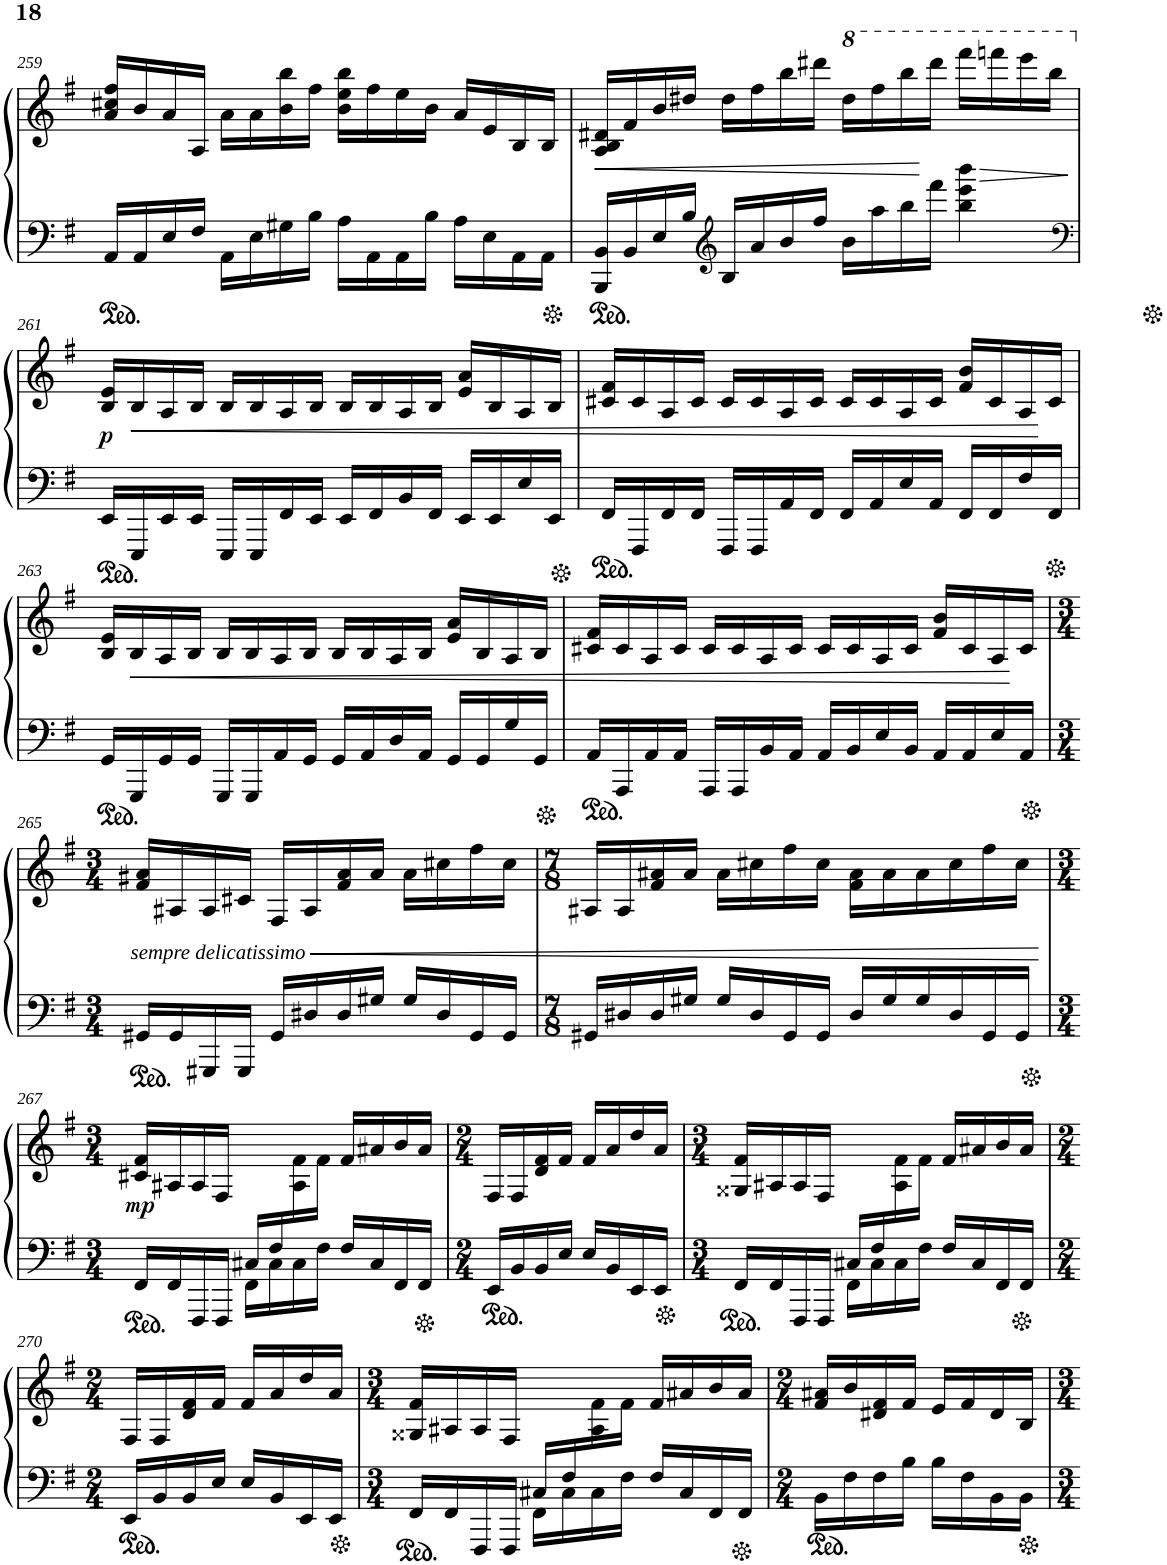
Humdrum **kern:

**kern	**kern	**dynam
*part1	*part1	*part1
*staff2	*staff1	*staff1/2
*I"Piano	*	*
*I'Pno.	*	*
!!LO:PB:g=z
*clefF4	*clefG2	*
*k[f#]	*k[f#]	*
*M4/4	*M4/4	*
=259	=259	=259
16AA/LL	16a/ 16cc#X/ 16ff#/LL	.
16AA/	16b/	.
16E/	16a/	.
16F#/JJ	16A/JJ	.
16AA\LL	16a\LL	.
16E\	16a\	.
16G#X\	16b\ 16bb\	.
16B\JJ	16ff#\JJ	.
16A\LL	16b\ 16ee\ 16bb\LL	.
16AA\	16ff#\	.
16AA\	16ee\	.
16B\JJ	16b\JJ	.
16A\LL	16a/LL	.
16E\	16e/	.
16AA\	16B/	.
16AA\JJ	16B/JJ	.
=260	=260	=260
!	!	!LO:HP:b
16BBB/ 16BB/LL	16A/ 16B/ 16d#X/LL	<
16BB/	16f#/	.
16E/	16b/	.
16B/JJ	16dd#X/JJ	.
*clefG2	*	*
16B/LL	16dd#\LL	.
16a/	16ff#\	.
16b/	16bb\	.
16ff#/JJ	16ddd#X\JJ	.
*	*8va	*
16b\LL	16ddd#\LL	.
16aa\	16fff#\	.
16bb\	16bbb\	.
16fff#\JJ	16dddd#\JJ	[
4bb\ 4eee\ 4bbb\	16ffff#\LL	.
!	!	!LO:HP:b
.	16ffffn\	>
.	16eeee\	.
.	16bbb\JJ	.
.	.	]
!!LO:LB:g=z
=261	=261	=261
*clefF4	*	*
*	*X8va	*
!	!	!LO:DY:b
16EE/LL	16B/ 16e/LL	p
!	!	!LO:HP:b
16EEE/	16B/	<
16EE/	16A/	.
16EE/JJ	16B/JJ	.
16EEE/LL	16B/LL	.
16EEE/	16B/	.
16FF#/	16A/	.
16EE/JJ	16B/JJ	.
16EE/LL	16B/LL	.
16FF#/	16B/	.
16BB/	16A/	.
16FF#/JJ	16B/JJ	.
16EE/LL	16e/ 16a/LL	.
16EE/	16B/	.
16E/	16A/	.
16EE/JJ	16B/JJ	.
=262	=262	=262
16FF#/LL	16c#X/ 16f#/LL	.
16FFF#/	16c#/	.
16FF#/	16A/	.
16FF#/JJ	16c#/JJ	.
16FFF#/LL	16c#/LL	.
16FFF#/	16c#/	.
16AA/	16A/	.
16FF#/JJ	16c#/JJ	.
16FF#/LL	16c#/LL	.
16AA/	16c#/	.
16E/	16A/	.
16AA/JJ	16c#/JJ	.
16FF#/LL	16f#/ 16b/LL	.
16FF#/	16c#/	.
16F#/	16A/	.
16FF#/JJ	16c#/JJ	[
!!LO:LB:g=z
=263	=263	=263
16GG/LL	16B/ 16e/LL	.
!	!	!LO:HP:b
16GGG/	16B/	<
16GG/	16A/	.
16GG/JJ	16B/JJ	.
16GGG/LL	16B/LL	.
16GGG/	16B/	.
16AA/	16A/	.
16GG/JJ	16B/JJ	.
16GG/LL	16B/LL	.
16AA/	16B/	.
16D/	16A/	.
16AA/JJ	16B/JJ	.
16GG/LL	16e/ 16a/LL	.
16GG/	16B/	.
16G/	16A/	.
16GG/JJ	16B/JJ	.
=264	=264	=264
16AA/LL	16c#X/ 16f#/LL	.
16AAA/	16c#/	.
16AA/	16A/	.
16AA/JJ	16c#/JJ	.
16AAA/LL	16c#/LL	.
16AAA/	16c#/	.
16BB/	16A/	.
16AA/JJ	16c#/JJ	.
16AA/LL	16c#/LL	.
16BB/	16c#/	.
16E/	16A/	.
16BB/JJ	16c#/JJ	.
16AA/LL	16f#/ 16b/LL	.
16AA/	16c#/	.
16E/	16A/	.
16AA/JJ	16c#/JJ	[
!!LO:LB:g=z
=265	=265	=265
*M3/4	*M3/4	*
!	!LO:TX:b:i:t=sempre delicatissimo	!
!	!	!LO:HP:b
16GG#X/LL	16f#/ 16a#X/LL	<
16GG#/	16A#X/	.
16GGG#X/	16A#/	.
16GGG#/JJ	16c#X/JJ	.
16GG#/LL	16F#/LL	.
16D#X/	16A#/	.
16D#/	16f#/ 16a#/	.
16G#X/JJ	16a#/JJ	.
16G#/LL	16a#\LL	.
16D#/	16cc#X\	.
16GG#/	16ff#\	.
16GG#/JJ	16cc#\JJ	.
=266	=266	=266
*M7/8	*M7/8	*
16GG#X/LL	16A#X/LL	.
16D#X/	16A#/	.
16D#/	16f#/ 16a#X/	.
16G#X/JJ	16a#/JJ	.
16G#/LL	16a#\LL	.
16D#/	16cc#X\	.
16GG#/	16ff#\	.
16GG#/JJ	16cc#\JJ	.
16D#/LL	16f#\ 16a#\LL	.
16G#/	16a#\	.
16G#/	16a#\	.
16D#/	16cc#\	.
16GG#/	16ff#\	.
16GG#/JJ	16cc#\JJ	.
.	.	[
!!LO:LB:g=z
=267	=267	=267
*M3/4	*M3/4	*
*^	*	*
!	!	!	!LO:DY:b
4ryy	16FF#/LL	16c#X/ 16f#/LL	mp
.	16FF#/	16A#X/	.
.	16FFF#/	16A#/	.
.	16FFF#/JJ	16F#/JJ	.
16C#X/LL	16FF#\LL	8ryy	.
16F#/	16C#\	.	.
4.ryy	16C#\	16A#\ 16f#\	.
.	16F#\JJ	16f#\JJ	.
.	16F#/LL	16f#/LL	.
.	16C#/	16a#X/	.
.	16FF#/	16b/	.
.	16FF#/JJ	16a#/JJ	.
*v	*v	*	*
=268	=268	=268
*M2/4	*M2/4	*
16EE/LL	16F#/LL	.
16BB/	16F#/	.
16BB/	16d/ 16f#/	.
16E/JJ	16f#/JJ	.
16E/LL	16f#/LL	.
16BB/	16a/	.
16EE/	16dd/	.
16EE/JJ	16a/JJ	.
=269	=269	=269
*M3/4	*M3/4	*
*^	*	*
4ryy	16FF#/LL	16G##X/ 16f#/LL	.
.	16FF#/	16A#X/	.
.	16FFF#/	16A#/	.
.	16FFF#/JJ	16F#/JJ	.
16C#X/LL	16FF#\LL	8ryy	.
16F#/	16C#\	.	.
4.ryy	16C#\	16A#\ 16f#\	.
.	16F#\JJ	16f#\JJ	.
.	16F#/LL	16f#/LL	.
.	16C#/	16a#X/	.
.	16FF#/	16b/	.
.	16FF#/JJ	16a#/JJ	.
*v	*v	*	*
!!LO:LB:g=z
=270	=270	=270
*M2/4	*M2/4	*
16EE/LL	16F#/LL	.
16BB/	16F#/	.
16BB/	16d/ 16f#/	.
16E/JJ	16f#/JJ	.
16E/LL	16f#/LL	.
16BB/	16a/	.
16EE/	16dd/	.
16EE/JJ	16a/JJ	.
=271	=271	=271
*M3/4	*M3/4	*
*^	*	*
4ryy	16FF#/LL	16G##X/ 16f#/LL	.
.	16FF#/	16A#X/	.
.	16FFF#/	16A#/	.
.	16FFF#/JJ	16F#/JJ	.
16C#X/LL	16FF#\LL	8ryy	.
16F#/	16C#\	.	.
4.ryy	16C#\	16A#\ 16f#\	.
.	16F#\JJ	16f#\JJ	.
.	16F#/LL	16f#/LL	.
.	16C#/	16a#X/	.
.	16FF#/	16b/	.
.	16FF#/JJ	16a#/JJ	.
*v	*v	*	*
=272	=272	=272
*M2/4	*M2/4	*
16BB\LL	16f#/ 16a#X/LL	.
16F#\	16b/	.
16F#\	16d#X/ 16f#/	.
16B\JJ	16f#/JJ	.
16B\LL	16e/LL	.
16F#\	16f#/	.
16BB\	16d#/	.
16BB\JJ	16B/JJ	.
=	=	=
*-	*-	*-
